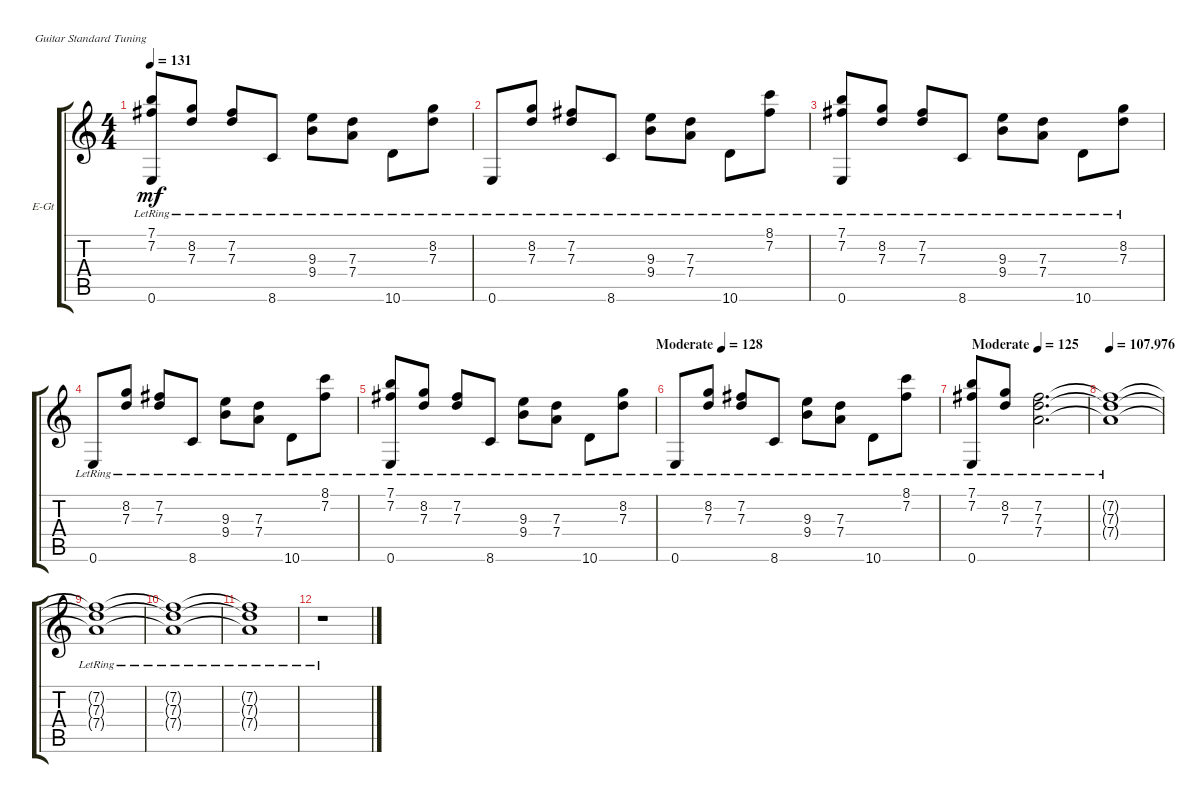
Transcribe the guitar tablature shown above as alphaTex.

\bracketExtendMode groupsimilarinstruments
\firstSystemTrackNameOrientation horizontal
\otherSystemsTrackNameOrientation horizontal
\track ("Gtr. III - Paul Masvidal (Clean Tone)" "E-Gt") {instrument electricguitarjazz}
\staff {score tabs}
\tuning (E4 B3 G3 D3 A2 E2)
\ts (4 4)
\tempo 131
\clef g2
\ks c
(7.1{lr} 7.2{lr} 0.6{lr}).8{dy mf} (8.2{lr} 7.3{lr}).8 (7.2{lr} 7.3{lr}).8 8.6{lr}.8 (9.3{lr} 9.4{lr}).8 (7.3{lr} 7.4{lr}).8 10.6{lr}.8 (8.2{lr} 7.3{lr}).8 |
0.6{lr}.8 (8.2{lr} 7.3{lr}).8 (7.2{lr} 7.3{lr}).8 8.6{lr}.8 (9.3{lr} 9.4{lr}).8 (7.3{lr} 7.4{lr}).8 10.6{lr}.8 (8.1{lr} 7.2{lr}).8 |
(7.1{lr} 7.2{lr} 0.6{lr}).8 (8.2{lr} 7.3{lr}).8 (7.2{lr} 7.3{lr}).8 8.6{lr}.8 (9.3{lr} 9.4{lr}).8 (7.3{lr} 7.4{lr}).8 10.6{lr}.8 (8.2{lr} 7.3{lr}).8 |
0.6{lr}.8 (8.2{lr} 7.3{lr}).8 (7.2{lr} 7.3{lr}).8 8.6{lr}.8 (9.3{lr} 9.4{lr}).8 (7.3{lr} 7.4{lr}).8 10.6{lr}.8 (8.1{lr} 7.2{lr}).8 |
\tempo (128 "Moderate" 1)
(7.1{lr} 7.2{lr} 0.6{lr}).8 (8.2{lr} 7.3{lr}).8 (7.2{lr} 7.3{lr}).8 8.6{lr}.8 (9.3{lr} 9.4{lr}).8 (7.3{lr} 7.4{lr}).8 10.6{lr}.8 (8.2{lr} 7.3{lr}).8 |
0.6{lr}.8 (8.2{lr} 7.3{lr}).8 (7.2{lr} 7.3{lr}).8 8.6{lr}.8 (9.3{lr} 9.4{lr}).8 (7.3{lr} 7.4{lr}).8 10.6{lr}.8 (8.1{lr} 7.2{lr}).8 |
\tempo (125 "Moderate")
(7.1{lr} 7.2{lr} 0.6{lr}).8 (8.2{lr} 7.3{lr}).8 (7.2{lr} 7.3{lr} 7.4{lr}).2{d} |
\tempo
107.976 (7.2{lr t} 7.3{lr t} 7.4{lr t}).1 |
(7.2{lr t} 7.3{lr t} 7.4{lr t}).1 |
(7.2{lr t} 7.3{lr t} 7.4{lr t}).1 |
(7.2{lr t} 7.3{lr t} 7.4{lr t}).1 |
r.1
